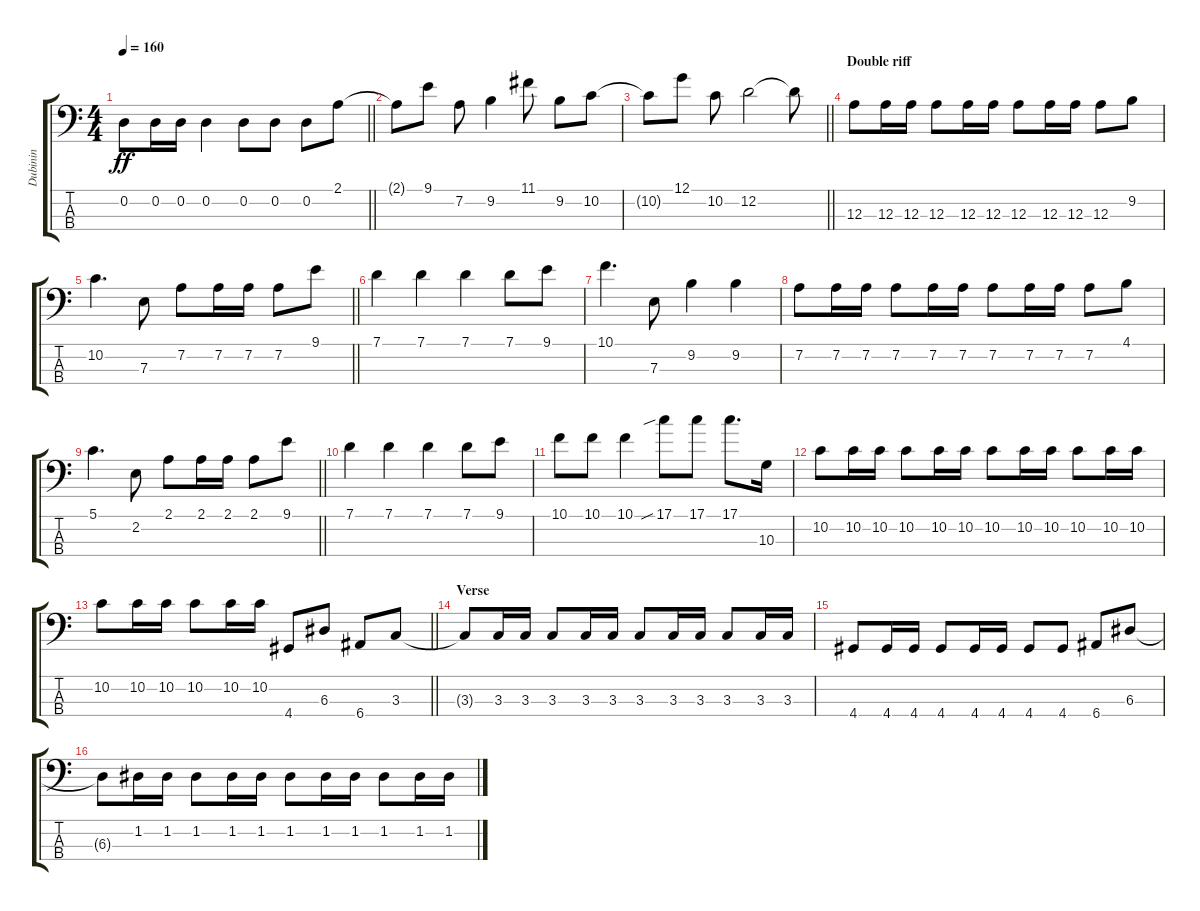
\track ("Dubinin" "Dubinin") {instrument fretlessbass}
\staff {score tabs}
\tuning (G2 D2 A1 E1) {hide}
\ts (4 4)
\tempo 160
\clef f4
\barLineRight lightlight
\ks c
0.2.8{dy ff} 0.2.16 0.2.16 0.2.4 0.2.8 0.2.8 0.2.8 2.1.8 |
2.1{t}.8 9.1.8 7.2.8 9.2.4 11.1.8 9.2.8 10.2.8 |
\barLineRight lightlight
10.2{t}.8 12.1.8 10.2.8 12.2.2 12.2{t}.8 |
\section ("" "Double riff")
12.3.8 12.3.16 12.3.16 12.3.8 12.3.16 12.3.16 12.3.8 12.3.16 12.3.16 12.3.8 9.2.8 |
\barLineRight lightlight
10.2.4{d} 7.3.8 7.2.8 7.2.16 7.2.16 7.2.8 9.1.8 |
7.1.4 7.1.4 7.1.4 7.1.8 9.1.8 |
10.1.4{d} 7.3.8 9.2.4 9.2.4 |
7.2.8 7.2.16 7.2.16 7.2.8 7.2.16 7.2.16 7.2.8 7.2.16 7.2.16 7.2.8 4.1.8 |
\barLineRight lightlight
5.1.4{d} 2.2.8 2.1.8 2.1.16 2.1.16 2.1.8 9.1.8 |
7.1.4 7.1.4 7.1.4 7.1.8 9.1.8 |
10.1.8 10.1.8 10.1.4 17.1{sib}.8 17.1.8 17.1.8{d} 10.3.16 |
10.2.8 10.2.16 10.2.16 10.2.8 10.2.16 10.2.16 10.2.8 10.2.16 10.2.16 10.2.8 10.2.16 10.2.16 |
\barLineRight lightlight
10.2.8 10.2.16 10.2.16 10.2.8 10.2.16 10.2.16 4.4.8 6.3.8 6.4.8 3.3.8 |
\section ("" "Verse")
3.3{t}.8 3.3.16 3.3.16 3.3.8 3.3.16 3.3.16 3.3.8 3.3.16 3.3.16 3.3.8 3.3.16 3.3.16 |
4.4.8 4.4.16 4.4.16 4.4.8 4.4.16 4.4.16 4.4.8 4.4.8 6.4.8 6.3.8 |
6.3{t}.8 1.2.16 1.2.16 1.2.8 1.2.16 1.2.16 1.2.8 1.2.16 1.2.16 1.2.8 1.2.16 1.2.16
